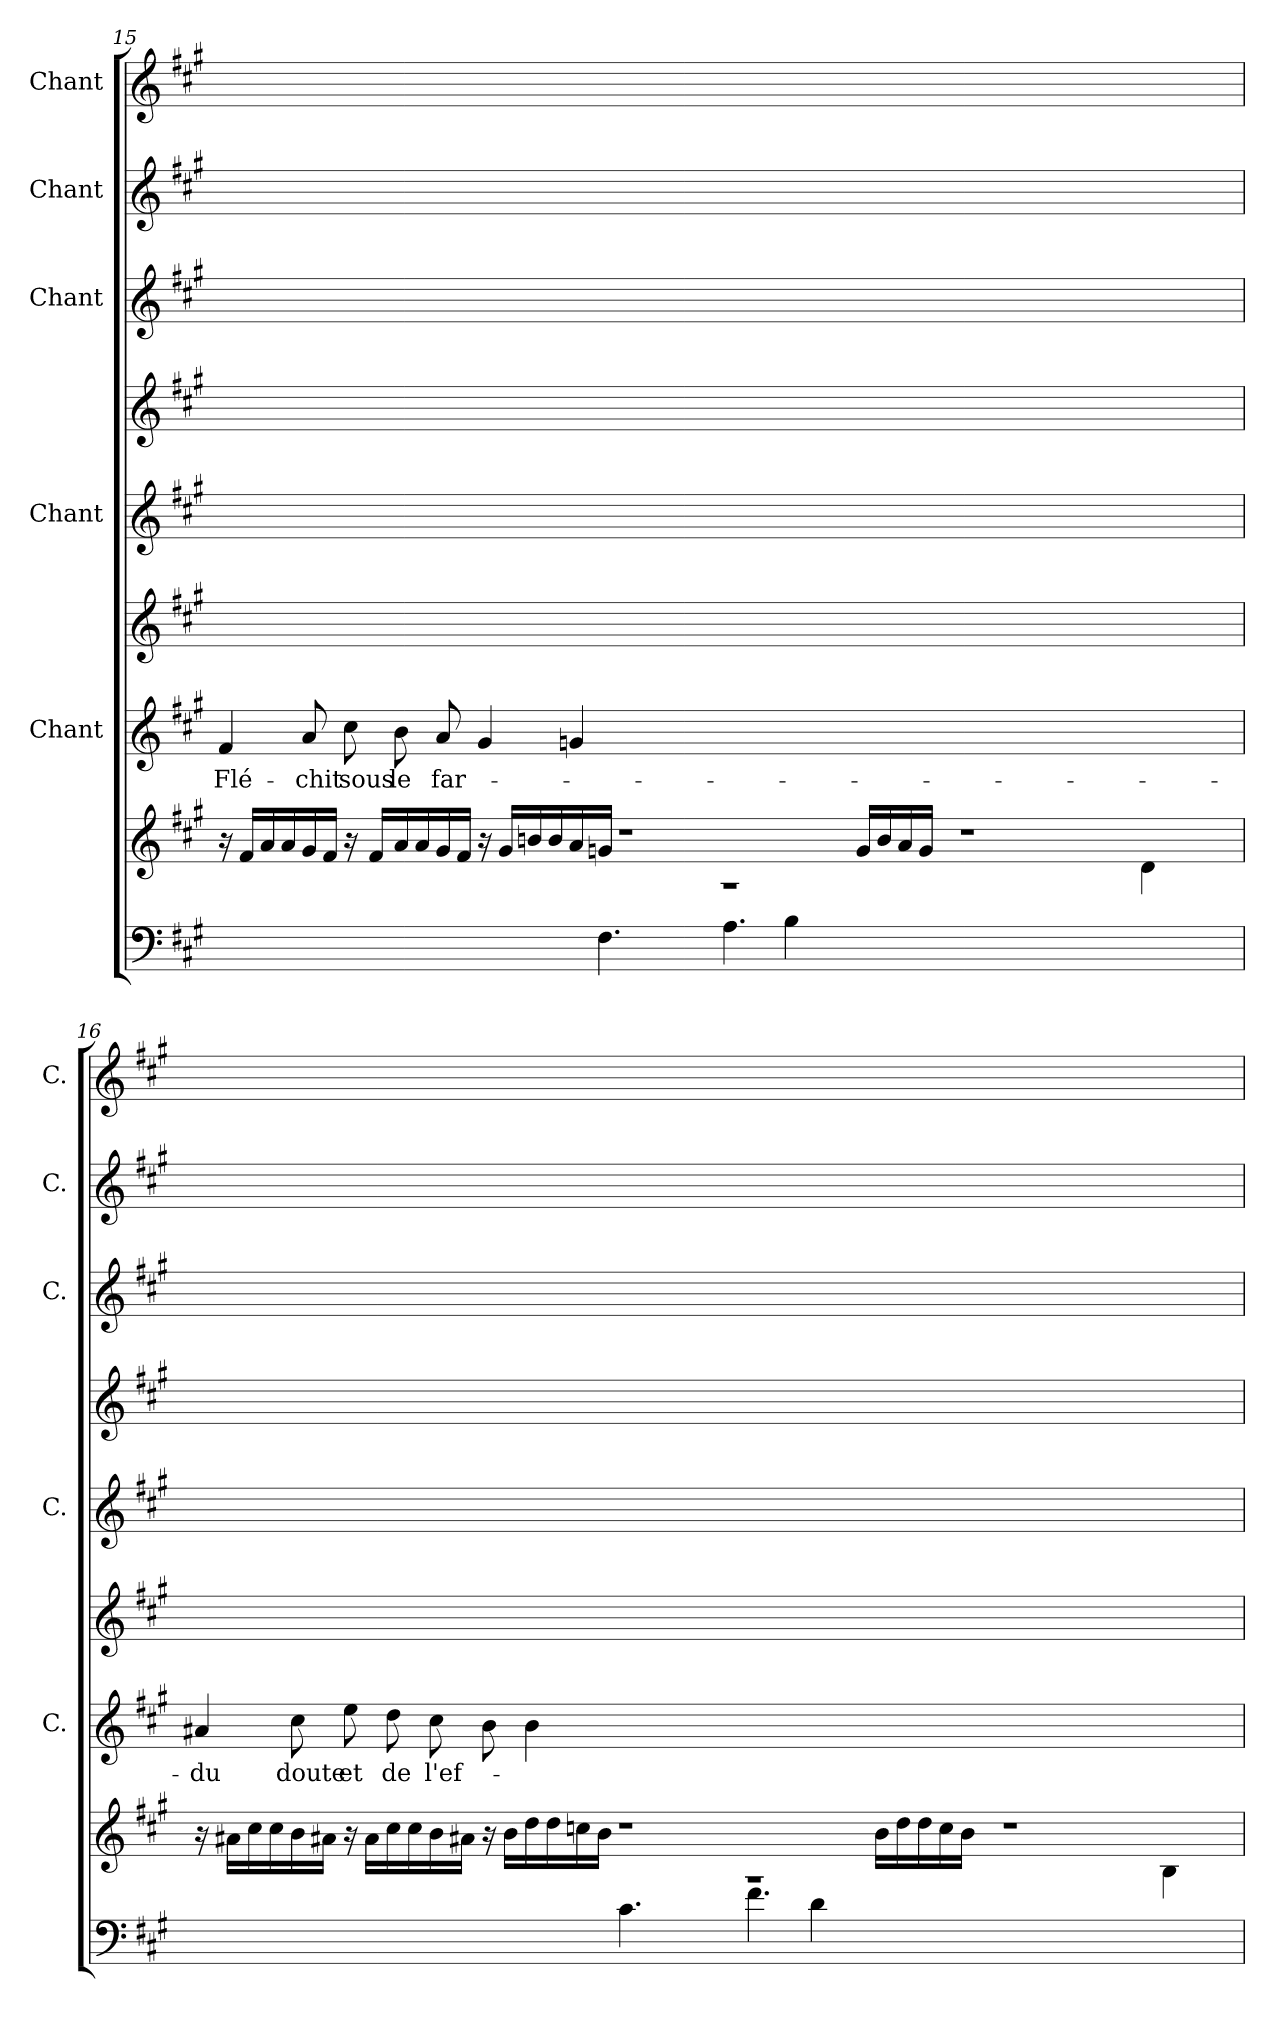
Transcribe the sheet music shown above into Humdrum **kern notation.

**kern	**kern	**kern	**text	**kern	**kern	**kern	**kern	**kern	**kern
*part6	*part6	*part5	*part5	*part5	*part4	*part4	*part3	*part2	*part1
*staff9	*staff8	*staff7	*staff7	*staff6	*staff5	*staff4	*staff3	*staff2	*staff1
*	*	*I"Chant	*	*	*I"Chant	*	*I"Chant	*I"Chant	*I"Chant
*	*	*I'C.	*	*	*I'C.	*	*I'C.	*I'C.	*I'C.
*clefF4	*clefG2	*clefG2	*	*clefG2	*clefG2	*clefG2	*clefG2	*clefG2	*clefG2
*k[f#c#g#]	*k[f#c#g#]	*k[f#c#g#]	*	*k[f#c#g#]	*k[f#c#g#]	*k[f#c#g#]	*k[f#c#g#]	*k[f#c#g#]	*k[f#c#g#]
=15	=15	=15	=15	=15	=15	=15	=15	=15	=15
*	*^	*	*	*	*	*	*	*	*
2ryy	16r	4ryy	4f#i/	Flé-	1ryy	1ryy	1ryy	1ryy	1ryy	1ryy
.	16f#i/LL	.	.	.	.	.	.	.	.	.
.	16ai/	.	.	.	.	.	.	.	.	.
.	16ai/	.	.	.	.	.	.	.	.	.
.	16g#i/	8ryy	8ai/	chit	.	.	.	.	.	.
.	16f#i/JJ	.	.	.	.	.	.	.	.	.
.	16r	16ryy	8cc#i\	sous	.	.	.	.	.	.
.	16f#i/LL	16ryy	.	.	.	.	.	.	.	.
2ryy	16ai/	16ryy	8bi\	le	.	.	.	.	.	.
.	16ai/	16ryy	.	.	.	.	.	.	.	.
.	16g#i/	16ryy	8ai/	far-	.	.	.	.	.	.
.	16f#i/JJ	16ryy	.	.	.	.	.	.	.	.
.	16r	16ryy	4g#i/	.	.	.	.	.	.	.
.	16g#i/LL	16ryy	.	.	.	.	.	.	.	.
.	16bni/	16ryy	.	.	.	.	.	.	.	.
.	16bi/	16ryy	.	.	.	.	.	.	.	.
!	!	!	!LO:N:vis=4	!	!	!	!	!	!	!
16ryy	16aj/	16ryy	4.gj/	.	1ryy	1ryy	1ryy	1ryy	1ryy	1ryy
4.F#Z\	16gj/JJ	16ryy	.	.	.	.	.	.	.	.
.	1r	16ryy	.	.	.	.	.	.	.	.
.	.	16ryy	.	.	.	.	.	.	.	.
.	.	16ryy	.	.	.	.	.	.	.	.
.	.	16ryy	.	.	.	.	.	.	.	.
.	.	16ryy	1ryy	.	.	.	.	.	.	.
4.AZ\	.	1r	.	.	.	.	.	.	.	.
!LO:N:vis=4	!	!	!	!	!	!	!	!	!	!
4.BV\	.	.	.	.	.	.	.	.	.	.
.	.	.	.	.	1ryy	1ryy	1ryy	1ryy	1ryy	1ryy
.	16gj/LL	.	.	.	.	.	.	.	.	.
1ryy	16bj/	.	.	.	.	.	.	.	.	.
.	16aj/	.	.	.	.	.	.	.	.	.
.	16gj/JJ	.	.	.	.	.	.	.	.	.
.	1ryy	.	1ryy	.	.	.	.	.	.	.
.	.	1r	.	.	.	.	.	.	.	.
.	.	.	.	.	2ryy	2ryy	2ryy	2ryy	2ryy	2ryy
2ryy	.	.	.	.	.	.	.	.	.	.
.	4..ryy	.	4..ryy	.	.	.	.	.	.	.
!	!	!LO:N:vis=4	!	!	!	!	!	!	!	!
.	.	4.dN\	.	.	.	.	.	.	.	.
.	.	.	.	.	4ryy	4ryy	4ryy	4ryy	4ryy	4ryy
8ryy	.	.	.	.	.	.	.	.	.	.
.	.	.	.	.	16ryy	16ryy	16ryy	16ryy	16ryy	16ryy
!!LO:PB:g=z
=16	=16	=16	=16	=16	=16	=16	=16	=16	=16	=16
2ryy	16r	2ryy	4a#Xi/	du	1ryy	1ryy	1ryy	1ryy	1ryy	1ryy
.	16a#Xi\LL	.	.	.	.	.	.	.	.	.
.	16cc#i\	.	.	.	.	.	.	.	.	.
.	16cc#i\	.	.	.	.	.	.	.	.	.
.	16bi\	.	8cc#i\	doute	.	.	.	.	.	.
.	16a#Xi\JJ	.	.	.	.	.	.	.	.	.
.	16r	.	8eei\	et	.	.	.	.	.	.
.	16a#i\LL	.	.	.	.	.	.	.	.	.
2ryy	16cc#i\	16ryy	8ddi\	de	.	.	.	.	.	.
.	16cc#i\	16ryy	.	.	.	.	.	.	.	.
.	16bi\	16ryy	8cc#i\	l'ef-	.	.	.	.	.	.
.	16a#Xi\JJ	16ryy	.	.	.	.	.	.	.	.
.	16r	16ryy	8bi\	.	.	.	.	.	.	.
.	16bi\LL	16ryy	.	.	.	.	.	.	.	.
!	!	!	!LO:N:vis=4	!	!	!	!	!	!	!
.	16ddi\	16ryy	4.bj\	.	.	.	.	.	.	.
.	16ddi\	16ryy	.	.	.	.	.	.	.	.
8ryy	16ccj\	16ryy	.	.	1ryy	1ryy	1ryy	1ryy	1ryy	1ryy
.	16bj\JJ	16ryy	.	.	.	.	.	.	.	.
4.c#Z\	1r	16ryy	.	.	.	.	.	.	.	.
.	.	16ryy	.	.	.	.	.	.	.	.
.	.	16ryy	1ryy	.	.	.	.	.	.	.
.	.	16ryy	.	.	.	.	.	.	.	.
.	.	16ryy	.	.	.	.	.	.	.	.
.	.	16ryy	.	.	.	.	.	.	.	.
4.f#Z\	.	1r	.	.	.	.	.	.	.	.
!LO:N:vis=4	!	!	!	!	!	!	!	!	!	!
4.dV\	.	.	.	.	.	.	.	.	.	.
.	.	.	.	.	1...ryy	1...ryy	1...ryy	1...ryy	1...ryy	1...ryy
.	16bj\LL	.	.	.	.	.	.	.	.	.
.	16ddj\	.	.	.	.	.	.	.	.	.
1ryy	16ddj\	.	1ryy	.	.	.	.	.	.	.
.	16ccj\	.	.	.	.	.	.	.	.	.
.	16bj\JJ	.	.	.	.	.	.	.	.	.
.	1ryy	.	.	.	.	.	.	.	.	.
.	.	1r	.	.	.	.	.	.	.	.
2ryy	.	.	2ryy	.	.	.	.	.	.	.
.	4..ryy	.	.	.	.	.	.	.	.	.
!	!	!LO:N:vis=4	!	!	!	!	!	!	!	!
.	.	4.BN\	.	.	.	.	.	.	.	.
8ryy	.	.	8ryy	.	.	.	.	.	.	.
*	*v	*v	*	*	*	*	*	*	*	*
=	=	=	=	=	=	=	=	=	=
*-	*-	*-	*-	*-	*-	*-	*-	*-	*-
